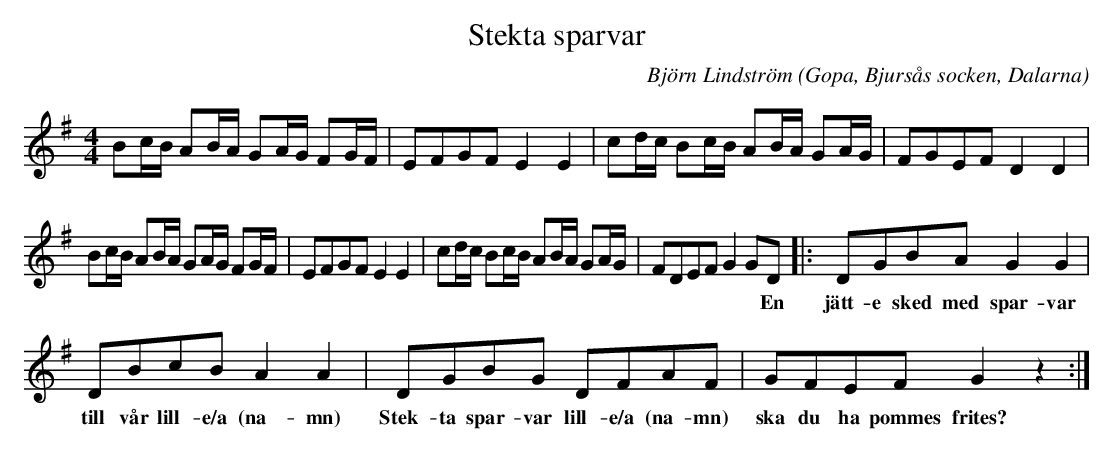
X:1
C:Björn Lindström
T:Stekta sparvar
O:Gopa, Bjursås socken, Dalarna
M:4/4
L:1/8
K:G
Bc/B/ AB/A/ GA/G/ FG/F/ | EFGF E2 E2 | cd/c/ Bc/B/ AB/A/ GA/G/ | FGEF D2 D2 |%4
w: ||||
 Bc/B/ AB/A/ GA/G/ FG/F/ | EFGF E2 E2 | cd/c/ Bc/B/ AB/A/ GA/G/ | FDEF G2 GD |: DGBA G2 G2 | %9
w: |||* * * * * * En|jätt- e sked med spar- var|
 DBcB A2 A2 | DGBG DFAF | GFEF G2 z2 :| %12
w: till vår lill- e/a (na- mn)|Stek- ta spar- var lill- e/a (na- mn)|ska du ha pommes frites?|
